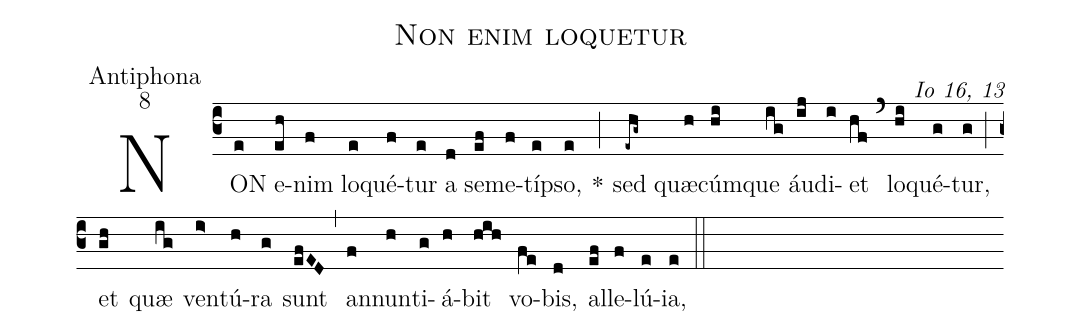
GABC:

name:Non enim loquetur;
office-part:Antiphona;
mode:8;
commentary:Io 16, 13;
%%
(c3)NON(e) e(eh)nim(f) lo(e)qué(f)tur(e) a(d) se(ef)me(f)típ(e)so,(e) *(;) sed(-ehg~) quæ(h)cúm(hi)que(ig) áu(ij)di(i)et(hf) (`) lo(hi)qué(g)tur,(g) (;) et(gh) quæ(ig) ven(i>)tú(h)ra(g) sunt(efED) (,) an(f)nun(h)ti(g)á(h)bit(hih) vo(fe)bis,(d) al(ef)le(f)lú(e)ia,(e) (::)
